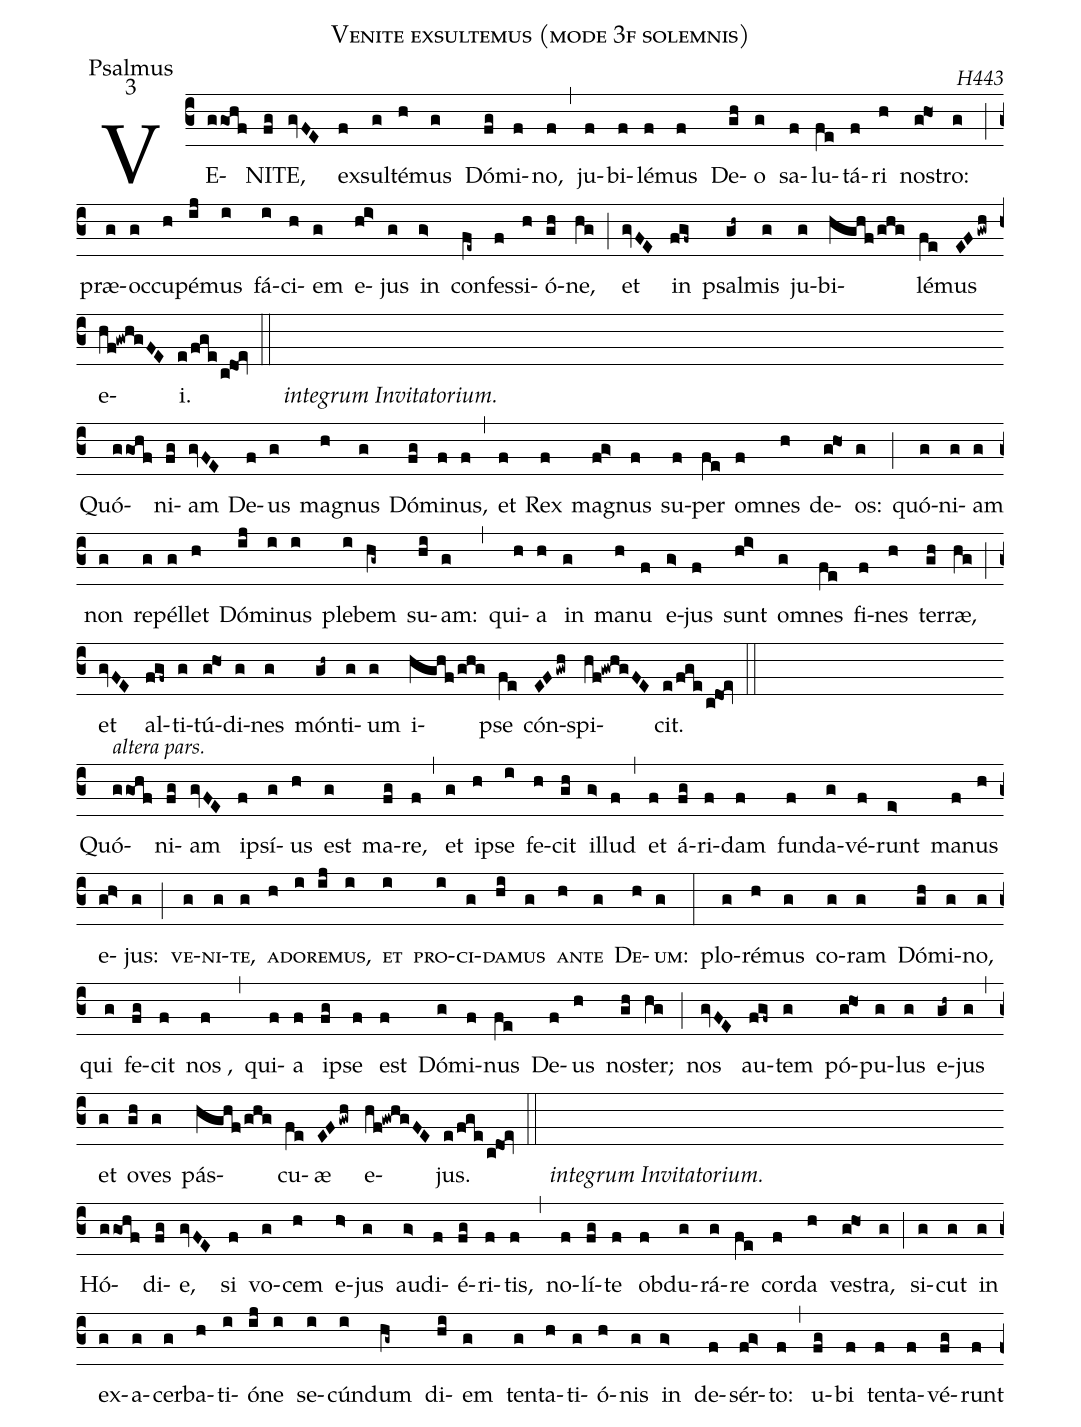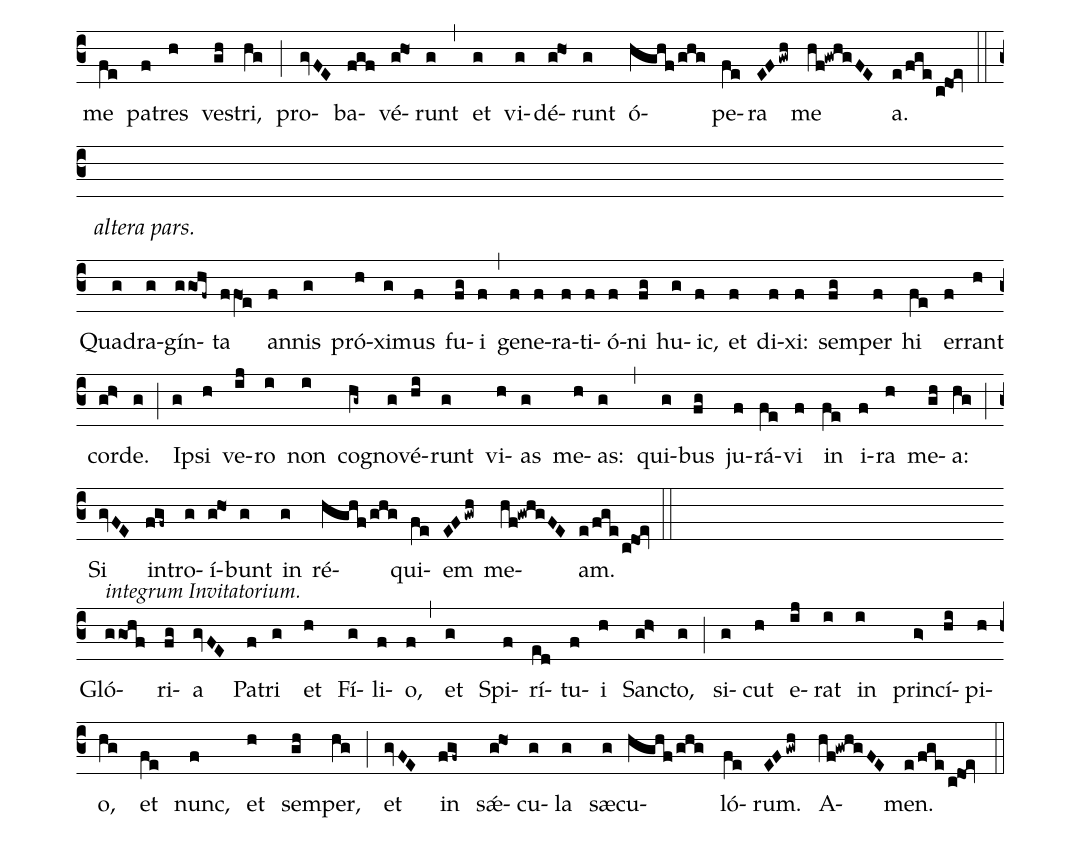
name:Venite exsultemus (mode 3f solemnis);
office-part:Psalmus;
mode:3;
commentary:H443;
%%
(c3) VE(ggo@hf)NI(fg)TE,(gvFE) ex(f)sul(g)té(h)mus(g) Dó(fg)mi(f)no,(f) (,)
ju(f)bi(f)lé(f)mus(f) De(gh)o(g) sa(f)lu(fe)tá(f)ri(h) no(g@ho1)stro:(g) (;)
præ(g)oc(g)cu(h)pé(ij)mus(i) fá(i)ci(h)em(g) e(hi>)jus(g) in(g>) con(fe~)fes(f)si(h)ó(gh)ne,(hg) (;)
et(gvFE) in(fgf~) psal(gh~)mis(g) ju(g)bi(hghfghg)lé(fe)mus(EFgwh) e(hf@gwhgFE)i.(e/fge/c@do@ev)
(::/) <i>integrum Invitatorium.</i>( ) (Z-)
%
Quó(ggo@hf)ni(fg)am(gvFE) De(f)us(g) mag(h)nus(g) Dó(fg)mi(f)nus,(f) (,)
et(f) Rex(f) mag(fg>)nus(f) su(f)per(fe) om(f)nes(h) de(g@ho1)os:(g) (;)
quó(g)ni(g)am(g) non(g) re(g)pél(g)let(h) Dó(ij)mi(i)nus(i) ple(i)bem(hg~) su(hi)am:(g) (,)
qui(h)a(h) in(g) ma(h)nu(f) e(g>)jus(f) sunt(hi>) om(g)nes(fe) fi(f)nes(h) ter(gh)ræ,(hg) (;)
et(gvFE) al(fgf~)ti(g)tú(g@ho1)di(g)nes(g) <nlba>món(gh~)ti(g)um(g) i(hghfghg)pse(fe) cón(EFgwh)spi(hf@gwhgFE)</nlba>cit.(e/fge/c@do@ev)
(::/)  (Z-)
%
Quó([alt:altera pars.]ggo@hf)ni(fg)am(gvFE) ip(f)sí(g)us(h) est(g) ma(fg)re,(f) (,) et(g) ip(h)se(i) fe(h)cit(gh) il(g>)lud(f) (,)
et(f) á(fg)ri(f)dam(f) fun(f)da(g)vé(f)runt(e>) ma(f)nus(h) e(gh>)jus:(g) (;)
<sc>ve(g)ni(g)te,(g) ad(h)o(i)re(ij)mus,(i) et(i) pro(i)ci(g)da(hi)mus(g) an(h)te(g) De(h)um:</sc>(g) (:)
plo(g)ré(h)mus(g) co(g)ram(g) Dó(gh)mi(g)no,(g) qui(g) fe(fg)cit(f) nos(f), (,)
qui(f)a(f) ip(fg)se(f) est(f) Dó(g)mi(f)nus(fe) De(f)us(h) no(gh)ster;(hg) (;)
nos(gvFE) au(fgf~)tem(g) pó(g@ho1)pu(g)lus(g) e(gh~)jus(g) (,)
et(g) o(gh)ves(g) pás(hghfghg)cu(fe)æ(EFgwh) e(hf@gwhgFE)jus.(e/fge/c@do@ev)
(::/) <i>integrum Invitatorium.</i>( ) (Z-)
%
Hó(ggo@hf)di(fg)e,(gvFE) si(f) vo(g)cem(h) e(h>)jus(g) au(g>)di(f)é(fg)ri(f)tis,(f) (,)
no(f)lí(fg)te(f) ob(f)du(g)rá(g)re(fe) cor(f)da(h) ves(g@ho1)tra,(g) (;)
si(g)cut(g) in(g) ex(g)a(g)cer(g)ba(h)ti(i)ó(ij)ne(i) se(i)cún(i)dum(hg~)
di(hi)em(g) ten(g)ta(h)ti(g)ó(h)nis(g) in(g>) de(f)sér(fg>)to:(f) (,)
u(fg)bi(f) ten(f)ta(f)vé(fg)runt(f) me(fe) pa(f)tres(h) ve(gh)stri,(hg) (;)
pro(gvFE)ba(fgf)vé(g@ho1)runt(g) (,)
et(g) vi(g)dé(g@ho1)runt(g) ó(hghfghg)pe(fe)ra(EFgwh) me(hf@gwhgFE)
a.(e/fge/c@do@ev) (::/) <i>altera pars.</i>( ) (Z-)
%
Qua(g)dra(g)gín(ggohf~)ta(ffO1e) an(f)nis(g) pró(h)xi(g)mus(f) fu(fg)i(f) (,)
ge(f)ne(f)ra(f)ti(f)ó(f)ni(fg) hu(g)ic,(f) et(f) di(f)xi:(f) sem(fg)per(f) hi(fe) er(f)rant(h) cor(gh>)de.(g) (;)
Ip(g)si(h) ve(ij)ro(i) non(i) cog(hg~)no(g)vé(hi)runt(g) vi(h)as(g) me(h)as:(g) (,)
qui(g)bus(fg) ju(f)rá(fe)vi(f) in(fe) i(f)ra(h) me(gh)a:(hg) (;)
Si(gvFE) in(fgf~)tro(g)í(g@ho1)bunt(g) in(g) ré(hghfghg)qui(fe)em(EFgwh) me(hf@gwhgFE)am.(e/fge/c@do@ev)
(::/)  (Z-)
%
Gló([alt:integrum Invitatorium.]ggo@hf)ri(fg)a(gvFE) Pa(f)tri(g) et(h) Fí(g)li(f)o,(f) (,)
et(g) Spi(f)rí(ed)tu(f)i(h) Sanc(gh>)to,(g) (;)
si(g)cut(h) e(ij)rat(i) in(i) prin(g>)cí(hi)pi(h)o,(hg) et(fe) nunc,(f) et(h) sem(gh)per,(hg) (;)
et(gvFE) in(fgf~) sǽ(g@ho1)cu(g)la(g) sæ(g)cu(hghfghg)ló(fe)rum.(EFgwh) A(hf@gwhgFE)men.(e/fge/c@do@ev)
 (::/) <i>{a}ltera pars denique integrum Invit.</i>( )
